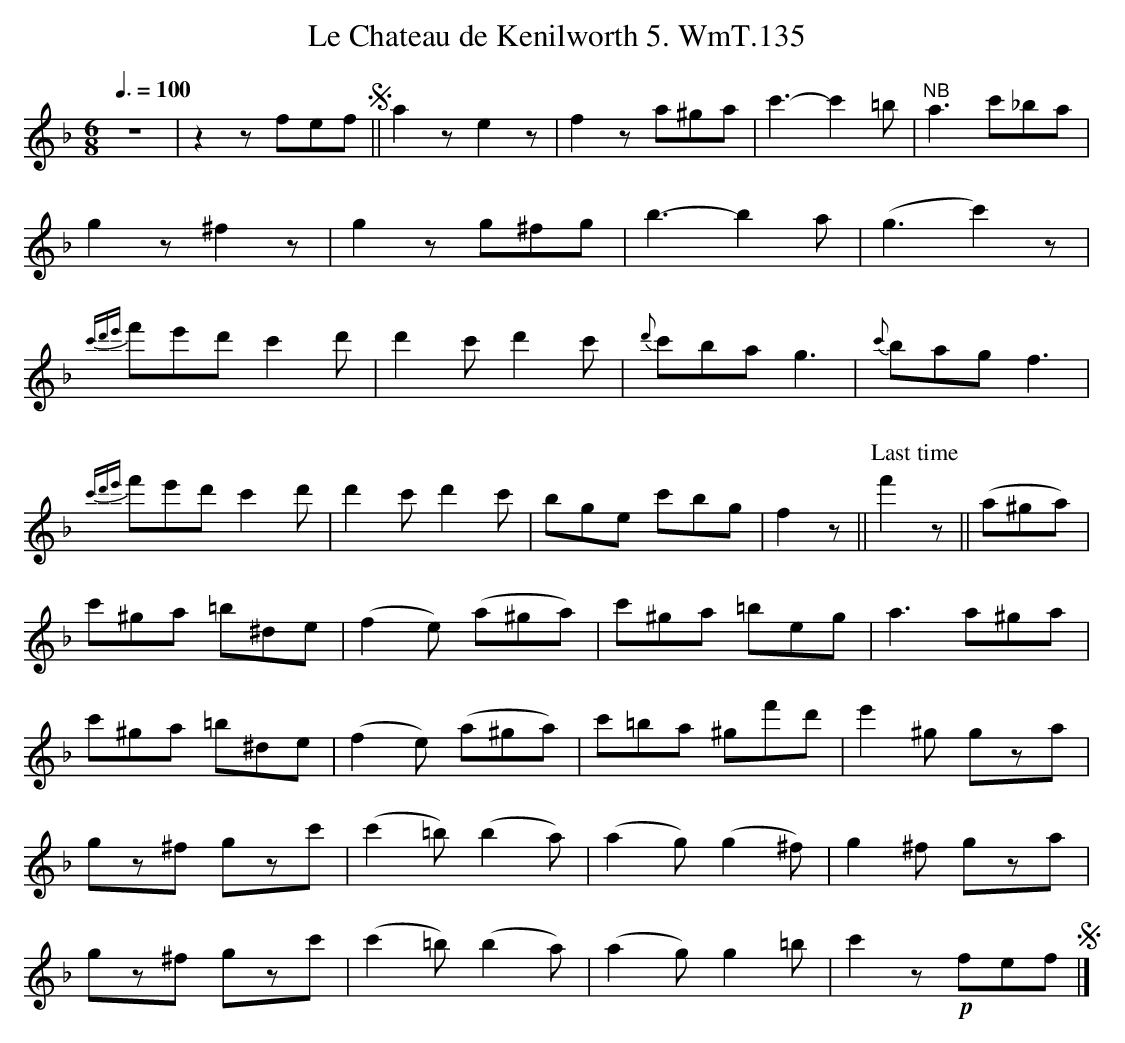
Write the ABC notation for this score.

X:1
T:Chateau de Kenilworth 5. WmT.135, Le
M:6/8
L:1/8
Q:3/8=100
K:F
Z|z2z fef S||a2z e2z|f2z a^ga|c'3- c'2 =b|"^NB"a3 c'_ba|
g2z ^f2z|g2z g^fg|b3- b2 a|(g3 c'2)z|
{c'd'e'}f'e'd' c'2d'|d'2c' d'2c'|{d'}c'ba g3|{c'}bag f3|
{c'd'e'}f'e'd' c'2d'|d'2c' d'2c'|bge c'bg|f2z||\\
P:Last time
f'2z||(a^ga)|
c'^ga =b^de|(f2e) (a^ga)|c'^ga =beg|a3 a^ga|
c'^ga =b^de|(f2e) (a^ga)|c'=ba ^gf'd'|e'2^g gza|
gz^f gzc'|(c'2=b) (b2a)|(a2g) (g2^f)|g2^f gza|
gz^f gzc'|(c'2=b) (b2a)|(a2g) g2=b|c'2z !p!fef S|]
